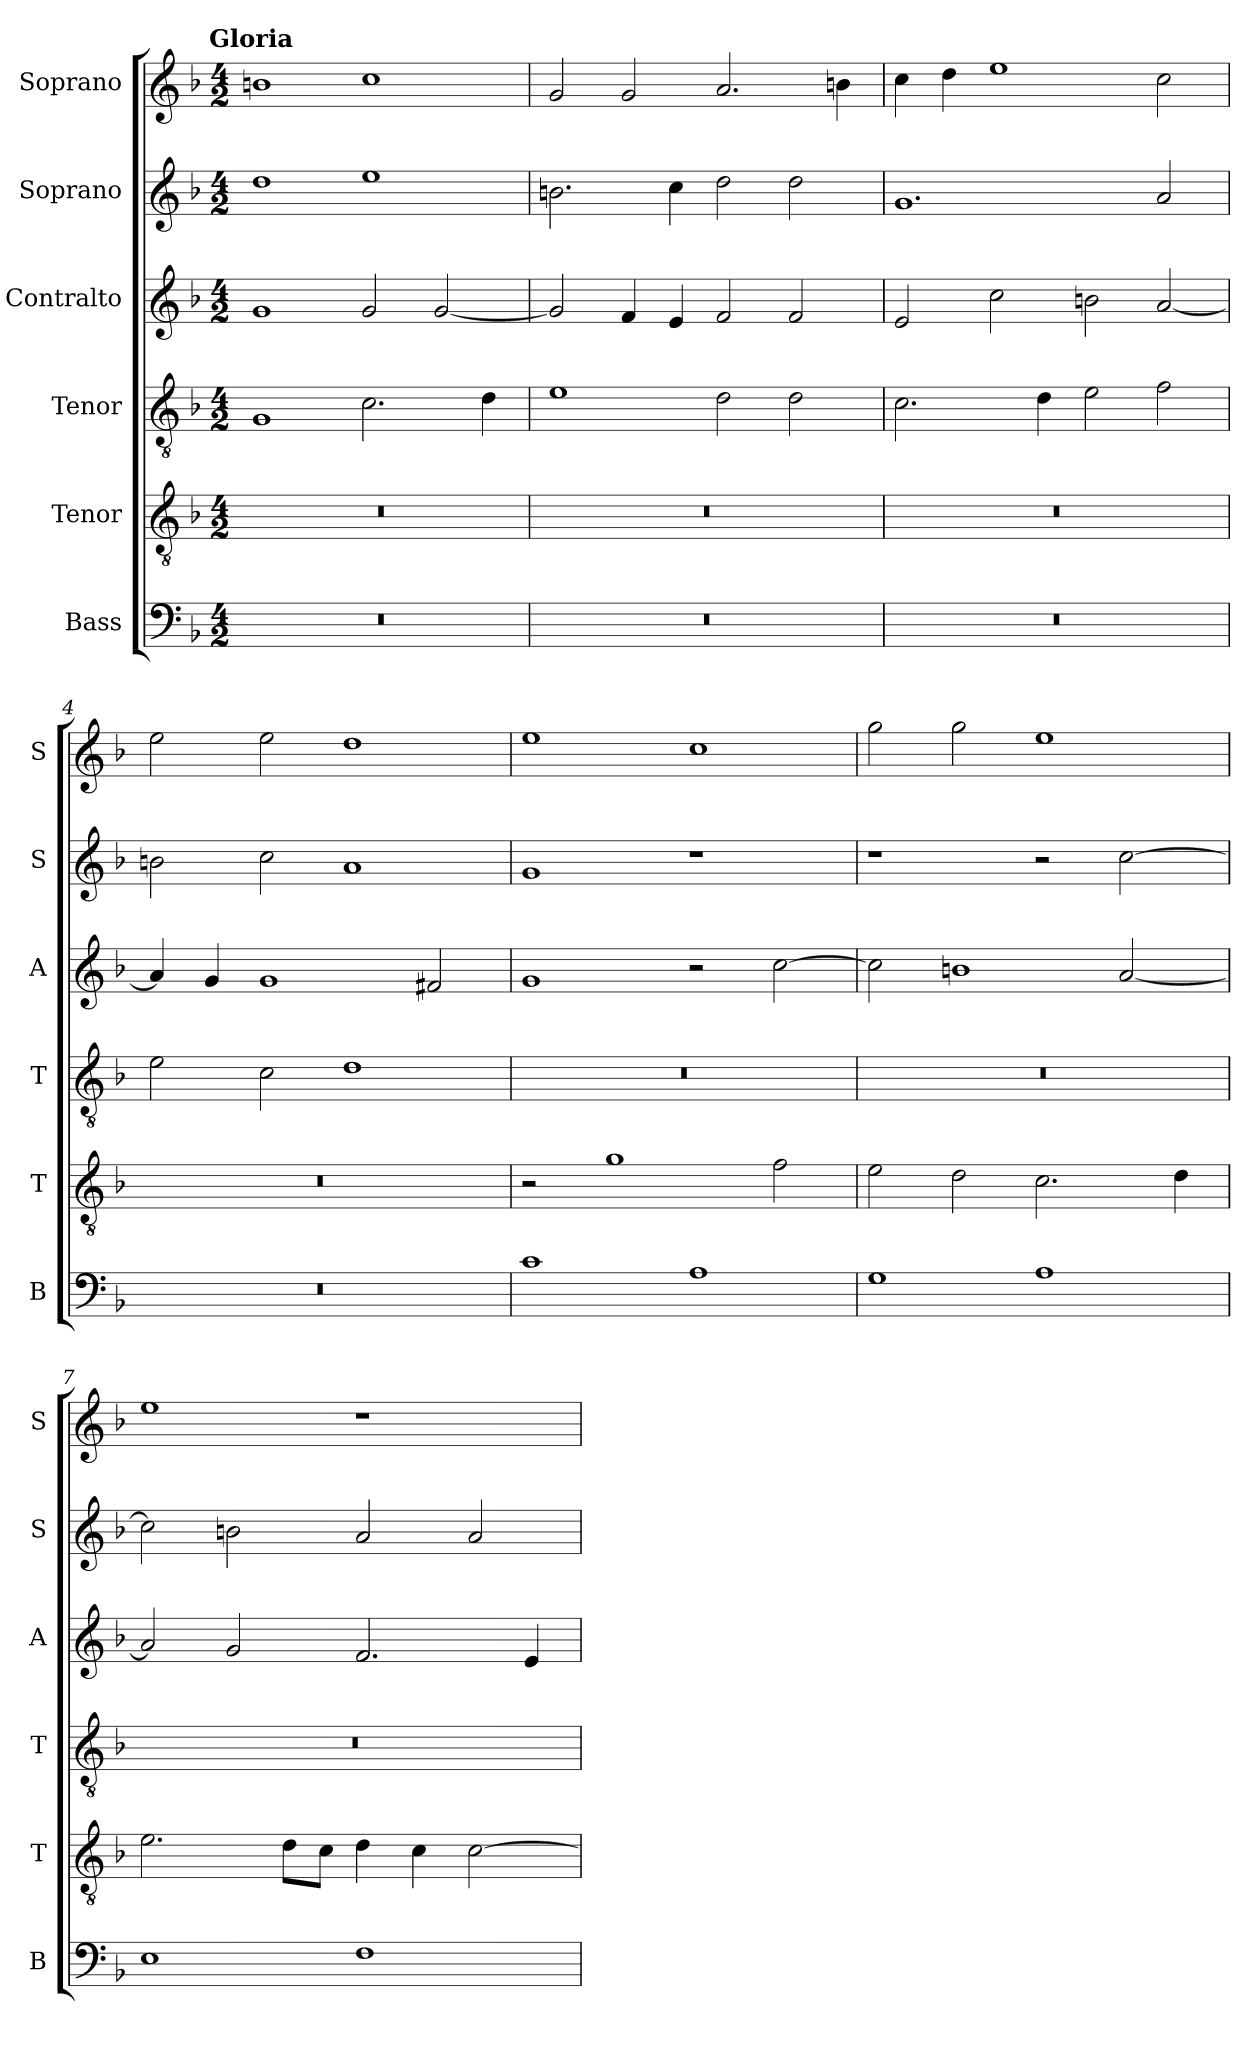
**kern	**kern	**kern	**kern	**kern	**kern
*part6	*part5	*part4	*part3	*part2	*part1
*staff6	*staff5	*staff4	*staff3	*staff2	*staff1
*I"Bass	*I"Tenor	*I"Tenor	*I"Contralto	*I"Soprano	*I"Soprano
*I'B	*I'T	*I'T	*I'A	*I'S	*I'S
*clefF4	*clefGv2	*clefGv2	*clefG2	*clefG2	*clefG2
*k[b-]	*k[b-]	*k[b-]	*k[b-]	*k[b-]	*k[b-]
!!LO:TX:omd:t=Gloria
*M4/2	*M4/2	*M4/2	*M4/2	*M4/2	*M4/2
=1	=1	=1	=1	=1	=1
0r	0r	1G	1g	1dd	1bn
.	.	2.c	2g	1ee	1cc
.	.	.	[2g	.	.
.	.	4d	.	.	.
=2	=2	=2	=2	=2	=2
0r	0r	1e	2g]	2.bn	2g
.	.	.	4f	.	2g
.	.	.	4e	4cc	.
.	.	2d	2f	2dd	2.a
.	.	2d	2f	2dd	.
.	.	.	.	.	4bn
=3	=3	=3	=3	=3	=3
0r	0r	2.c	2e	1.g	4cc
.	.	.	.	.	4dd
.	.	.	2cc	.	1ee
.	.	4d	.	.	.
.	.	2e	2bn	.	.
.	.	2f	[2a	2a	2cc
=4	=4	=4	=4	=4	=4
0r	0r	2e	4a]	2bn	2ee
.	.	.	4g	.	.
.	.	2c	1g	2cc	2ee
.	.	1d	.	1a	1dd
.	.	.	2f#X	.	.
=5	=5	=5	=5	=5	=5
1c	2r	0r	1g	1g	1ee
.	1g	.	.	.	.
1A	.	.	2r	1r	1cc
.	2f	.	[2cc	.	.
=6	=6	=6	=6	=6	=6
1G	2e	0r	2cc]	1r	2gg
.	2d	.	1bn	.	2gg
1A	2.c	.	.	2r	1ee
.	.	.	[2a	[2cc	.
.	4d	.	.	.	.
=7	=7	=7	=7	=7	=7
1E	2.e	0r	2a]	2cc]	1ee
.	.	.	2g	2bn	.
.	8d\L	.	.	.	.
.	8c\J	.	.	.	.
1F	4d	.	2.f	2a	1r
.	4c	.	.	.	.
.	[2c	.	.	2a	.
.	.	.	4e	.	.
=	=	=	=	=	=
*-	*-	*-	*-	*-	*-
